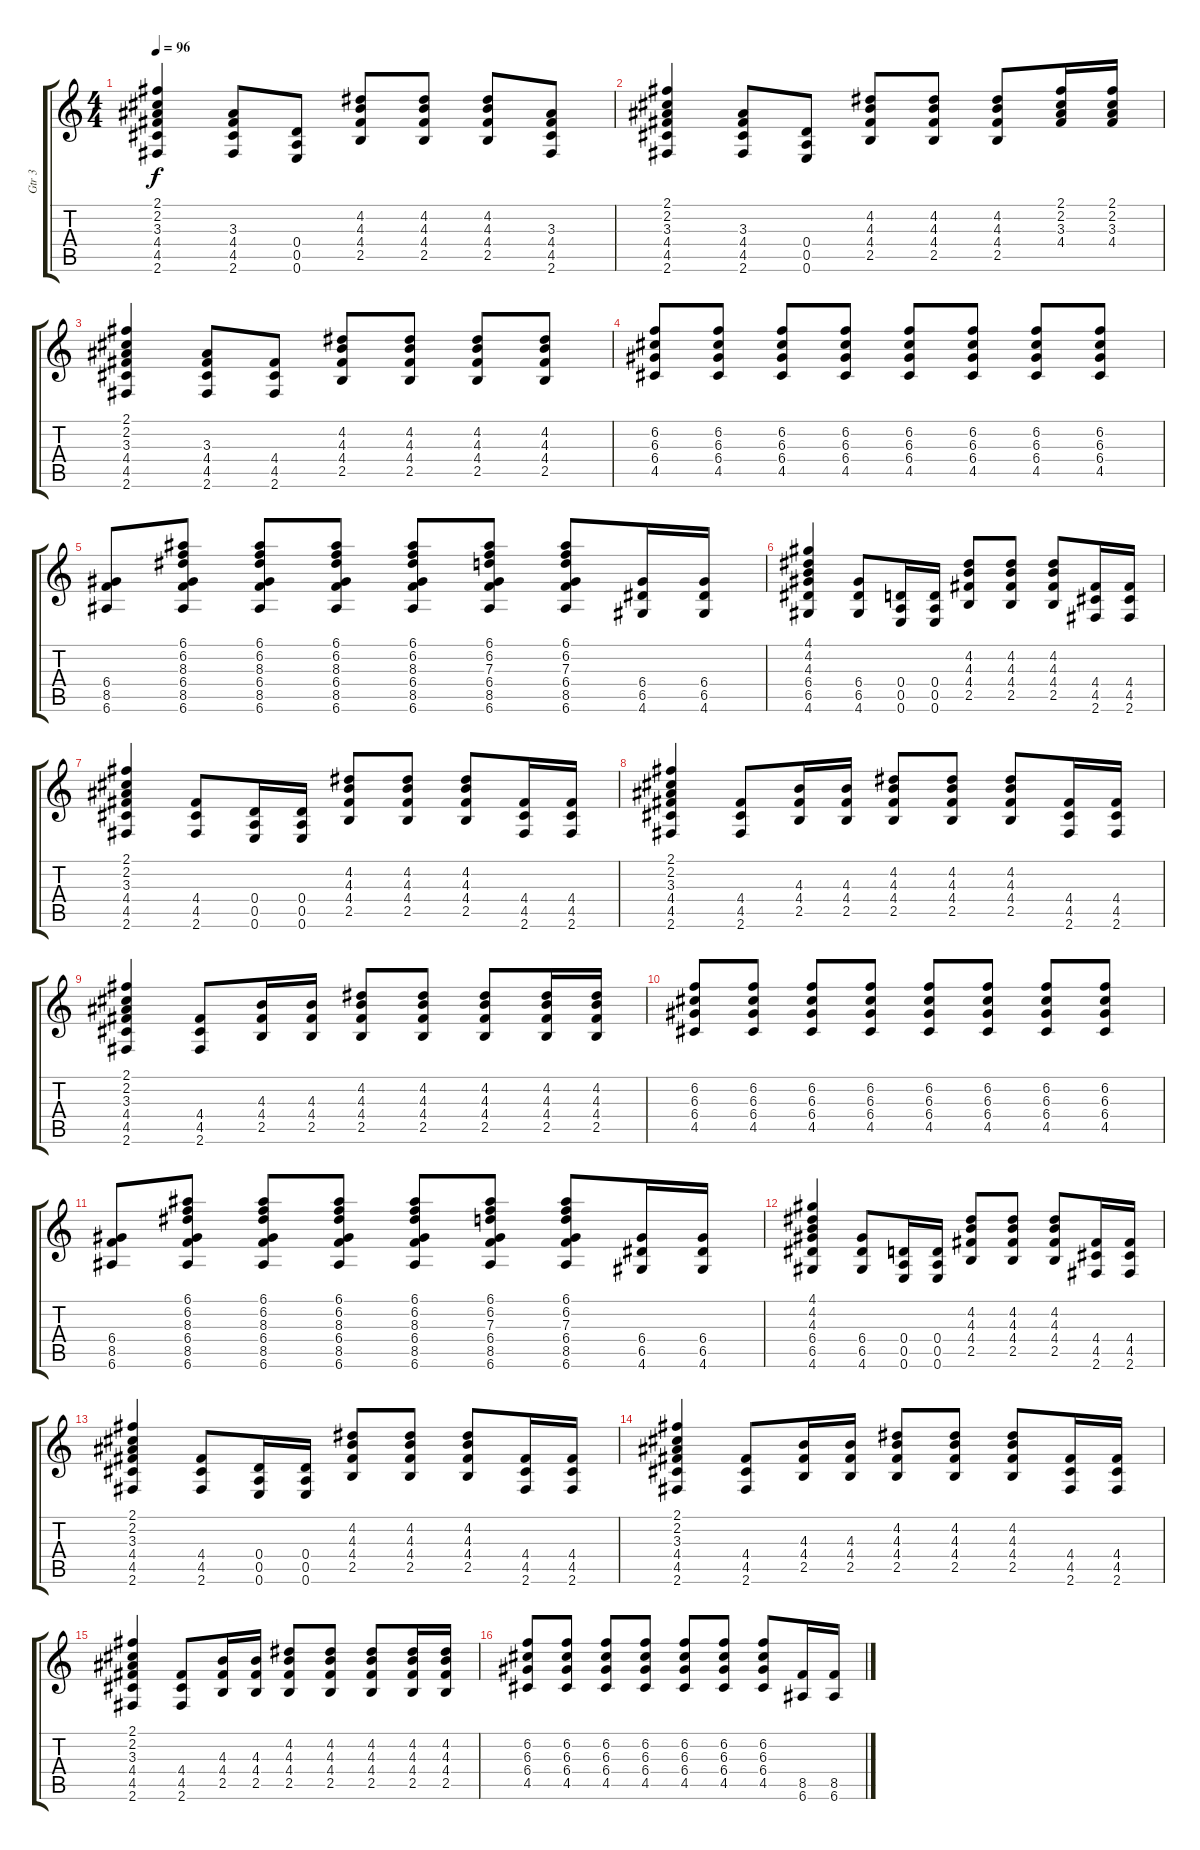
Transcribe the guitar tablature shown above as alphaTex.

\track ("Gtr 3" "Gtr 3") {instrument distortionguitar}
\staff {score tabs}
\tuning (E4 B3 G3 D3 A2 E2) {hide}
\ts (4 4)
\tempo 96
\clef g2
\ks c
(2.1 2.2 3.3 4.4 4.5 2.6).4{dy f} (3.3 4.4 4.5 2.6).8 (0.4 0.5 0.6).8 (4.2 4.3 4.4 2.5).8 (4.2 4.3 4.4 2.5).8 (4.2 4.3 4.4 2.5).8 (3.3 4.4 4.5 2.6).8 |
(2.1 2.2 3.3 4.4 4.5 2.6).4 (3.3 4.4 4.5 2.6).8 (0.4 0.5 0.6).8 (4.2 4.3 4.4 2.5).8 (4.2 4.3 4.4 2.5).8 (4.2 4.3 4.4 2.5).8 (2.1 2.2 3.3 4.4).16 (2.1 2.2 3.3 4.4).16 |
(2.1 2.2 3.3 4.4 4.5 2.6).4 (3.3 4.4 4.5 2.6).8 (4.4 4.5 2.6).8 (4.2 4.3 4.4 2.5).8 (4.2 4.3 4.4 2.5).8 (4.2 4.3 4.4 2.5).8 (4.2 4.3 4.4 2.5).8 |
(6.2 6.3 6.4 4.5).8 (6.2 6.3 6.4 4.5).8 (6.2 6.3 6.4 4.5).8 (6.2 6.3 6.4 4.5).8 (6.2 6.3 6.4 4.5).8 (6.2 6.3 6.4 4.5).8 (6.2 6.3 6.4 4.5).8 (6.2 6.3 6.4 4.5).8 |
(6.4 8.5 6.6).8 (6.1 6.2 8.3 6.4 8.5 6.6).8 (6.1 6.2 8.3 6.4 8.5 6.6).8 (6.1 6.2 8.3 6.4 8.5 6.6).8 (6.1 6.2 8.3 6.4 8.5 6.6).8 (6.1 6.2 7.3 6.4 8.5 6.6).8 (6.1 6.2 7.3 6.4 8.5 6.6).8 (6.4 6.5 4.6).16 (6.4 6.5 4.6).16 |
(4.1 4.2 4.3 6.4 6.5 4.6).4 (6.4 6.5 4.6).8 (0.4 0.5 0.6).16 (0.4 0.5 0.6).16 (4.2 4.3 4.4 2.5).8 (4.2 4.3 4.4 2.5).8 (4.2 4.3 4.4 2.5).8 (4.4 4.5 2.6).16 (4.4 4.5 2.6).16 |
(2.1 2.2 3.3 4.4 4.5 2.6).4 (4.4 4.5 2.6).8 (0.4 0.5 0.6).16 (0.4 0.5 0.6).16 (4.2 4.3 4.4 2.5).8 (4.2 4.3 4.4 2.5).8 (4.2 4.3 4.4 2.5).8 (4.4 4.5 2.6).16 (4.4 4.5 2.6).16 |
(2.1 2.2 3.3 4.4 4.5 2.6).4 (4.4 4.5 2.6).8 (4.3 4.4 2.5).16 (4.3 4.4 2.5).16 (4.2 4.3 4.4 2.5).8 (4.2 4.3 4.4 2.5).8 (4.2 4.3 4.4 2.5).8 (4.4 4.5 2.6).16 (4.4 4.5 2.6).16 |
(2.1 2.2 3.3 4.4 4.5 2.6).4 (4.4 4.5 2.6).8 (4.3 4.4 2.5).16 (4.3 4.4 2.5).16 (4.2 4.3 4.4 2.5).8 (4.2 4.3 4.4 2.5).8 (4.2 4.3 4.4 2.5).8 (4.2 4.3 4.4 2.5).16 (4.2 4.3 4.4 2.5).16 |
(6.2 6.3 6.4 4.5).8 (6.2 6.3 6.4 4.5).8 (6.2 6.3 6.4 4.5).8 (6.2 6.3 6.4 4.5).8 (6.2 6.3 6.4 4.5).8 (6.2 6.3 6.4 4.5).8 (6.2 6.3 6.4 4.5).8 (6.2 6.3 6.4 4.5).8 |
(6.4 8.5 6.6).8 (6.1 6.2 8.3 6.4 8.5 6.6).8 (6.1 6.2 8.3 6.4 8.5 6.6).8 (6.1 6.2 8.3 6.4 8.5 6.6).8 (6.1 6.2 8.3 6.4 8.5 6.6).8 (6.1 6.2 7.3 6.4 8.5 6.6).8 (6.1 6.2 7.3 6.4 8.5 6.6).8 (6.4 6.5 4.6).16 (6.4 6.5 4.6).16 |
(4.1 4.2 4.3 6.4 6.5 4.6).4 (6.4 6.5 4.6).8 (0.4 0.5 0.6).16 (0.4 0.5 0.6).16 (4.2 4.3 4.4 2.5).8 (4.2 4.3 4.4 2.5).8 (4.2 4.3 4.4 2.5).8 (4.4 4.5 2.6).16 (4.4 4.5 2.6).16 |
(2.1 2.2 3.3 4.4 4.5 2.6).4 (4.4 4.5 2.6).8 (0.4 0.5 0.6).16 (0.4 0.5 0.6).16 (4.2 4.3 4.4 2.5).8 (4.2 4.3 4.4 2.5).8 (4.2 4.3 4.4 2.5).8 (4.4 4.5 2.6).16 (4.4 4.5 2.6).16 |
(2.1 2.2 3.3 4.4 4.5 2.6).4 (4.4 4.5 2.6).8 (4.3 4.4 2.5).16 (4.3 4.4 2.5).16 (4.2 4.3 4.4 2.5).8 (4.2 4.3 4.4 2.5).8 (4.2 4.3 4.4 2.5).8 (4.4 4.5 2.6).16 (4.4 4.5 2.6).16 |
(2.1 2.2 3.3 4.4 4.5 2.6).4 (4.4 4.5 2.6).8 (4.3 4.4 2.5).16 (4.3 4.4 2.5).16 (4.2 4.3 4.4 2.5).8 (4.2 4.3 4.4 2.5).8 (4.2 4.3 4.4 2.5).8 (4.2 4.3 4.4 2.5).16 (4.2 4.3 4.4 2.5).16 |
(6.2 6.3 6.4 4.5).8 (6.2 6.3 6.4 4.5).8 (6.2 6.3 6.4 4.5).8 (6.2 6.3 6.4 4.5).8 (6.2 6.3 6.4 4.5).8 (6.2 6.3 6.4 4.5).8 (6.2 6.3 6.4 4.5).8 (8.5 6.6).16 (8.5 6.6).16
